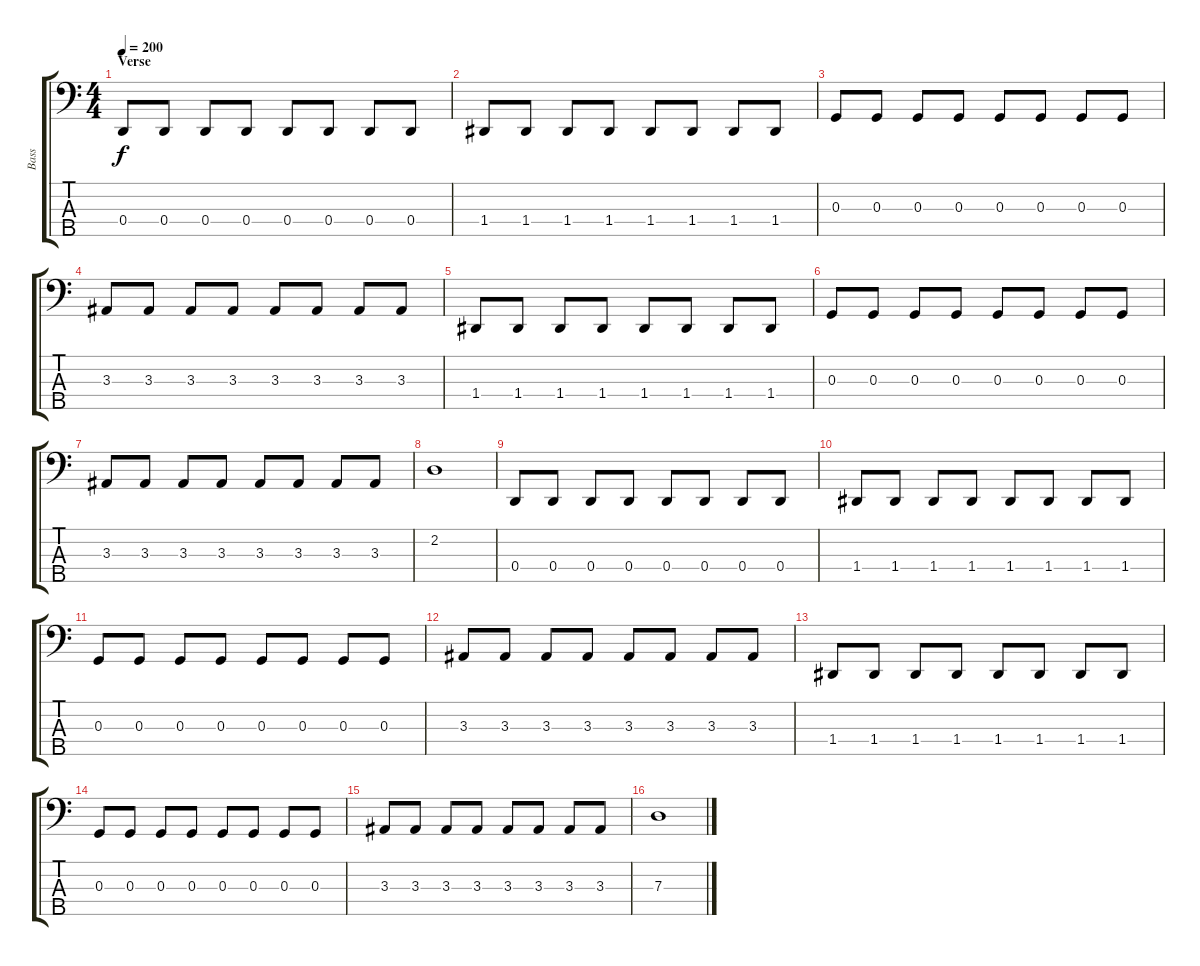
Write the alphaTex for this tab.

\track ("Bass" "Bass") {instrument electricbasspick}
\staff {score tabs}
\tuning (F2 C2 G1 D1 A0) {hide}
\ts (4 4)
\section ("" "Verse")
\tempo 200
\clef f4
\ks c
0.4.8{dy f} 0.4.8 0.4.8 0.4.8 0.4.8 0.4.8 0.4.8 0.4.8 |
1.4.8 1.4.8 1.4.8 1.4.8 1.4.8 1.4.8 1.4.8 1.4.8 |
0.3.8 0.3.8 0.3.8 0.3.8 0.3.8 0.3.8 0.3.8 0.3.8 |
3.3.8 3.3.8 3.3.8 3.3.8 3.3.8 3.3.8 3.3.8 3.3.8 |
1.4.8 1.4.8 1.4.8 1.4.8 1.4.8 1.4.8 1.4.8 1.4.8 |
0.3.8 0.3.8 0.3.8 0.3.8 0.3.8 0.3.8 0.3.8 0.3.8 |
3.3.8 3.3.8 3.3.8 3.3.8 3.3.8 3.3.8 3.3.8 3.3.8 |
2.2.1 |
0.4.8 0.4.8 0.4.8 0.4.8 0.4.8 0.4.8 0.4.8 0.4.8 |
1.4.8 1.4.8 1.4.8 1.4.8 1.4.8 1.4.8 1.4.8 1.4.8 |
0.3.8 0.3.8 0.3.8 0.3.8 0.3.8 0.3.8 0.3.8 0.3.8 |
3.3.8 3.3.8 3.3.8 3.3.8 3.3.8 3.3.8 3.3.8 3.3.8 |
1.4.8 1.4.8 1.4.8 1.4.8 1.4.8 1.4.8 1.4.8 1.4.8 |
0.3.8 0.3.8 0.3.8 0.3.8 0.3.8 0.3.8 0.3.8 0.3.8 |
3.3.8 3.3.8 3.3.8 3.3.8 3.3.8 3.3.8 3.3.8 3.3.8 |
7.3.1
